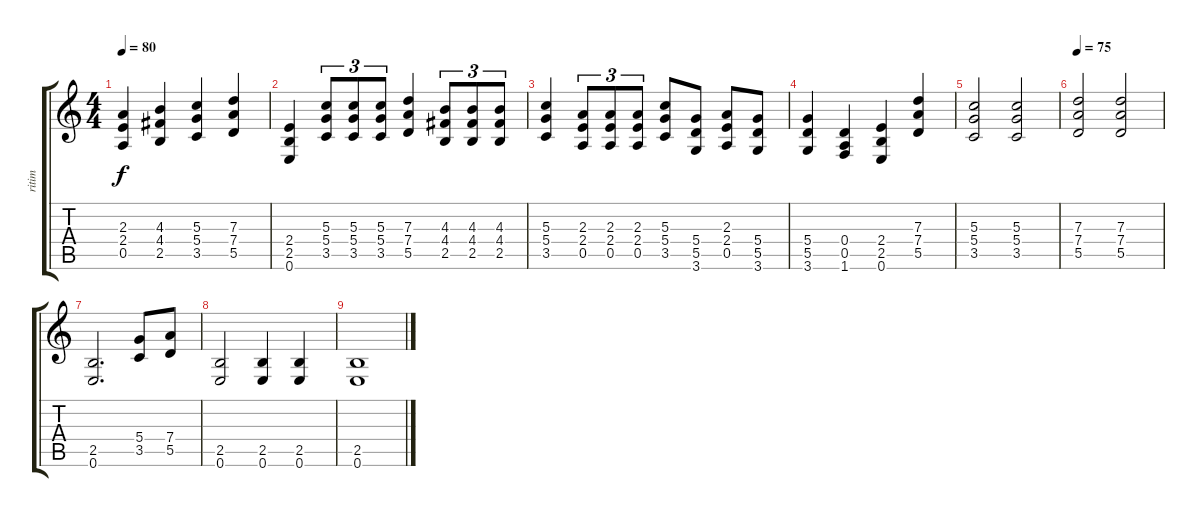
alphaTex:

\track ("ritim" "ritim") {instrument distortionguitar}
\staff {score tabs}
\tuning (E4 B3 G3 D3 A2 E2) {hide}
\ts (4 4)
\tempo 80
\clef g2
\ks c
(2.3 2.4 0.5).4{dy f} (4.3 4.4 2.5).4 (5.3 5.4 3.5).4 (7.3 7.4 5.5).4 |
(2.4 2.5 0.6).4 (5.3 5.4 3.5).8{tu (3 2)} (5.3 5.4 3.5).8{tu (3 2)} (5.3 5.4 3.5).8{tu (3 2)} (7.3 7.4 5.5).4 (4.3 4.4 2.5).8{tu (3 2)} (4.3 4.4 2.5).8{tu (3 2)} (4.3 4.4 2.5).8{tu (3 2)} |
(5.3 5.4 3.5).4 (2.3 2.4 0.5).8{tu (3 2)} (2.3 2.4 0.5).8{tu (3 2)} (2.3 2.4 0.5).8{tu (3 2)} (5.3 5.4 3.5).8 (5.4 5.5 3.6).8 (2.3 2.4 0.5).8 (5.4 5.5 3.6).8 |
(5.4 5.5 3.6).4 (0.4 0.5 1.6).4 (2.4 2.5 0.6).4 (7.3 7.4 5.5).4 |
(5.3 5.4 3.5).2 (5.3 5.4 3.5).2 |
\tempo 75
(7.3 7.4 5.5).2 (7.3 7.4 5.5).2 |
(2.5 0.6).2{d} (5.4 3.5).8 (7.4 5.5).8 |
(2.5 0.6).2 (2.5 0.6).4 (2.5 0.6).4 |
(2.5 0.6).1
